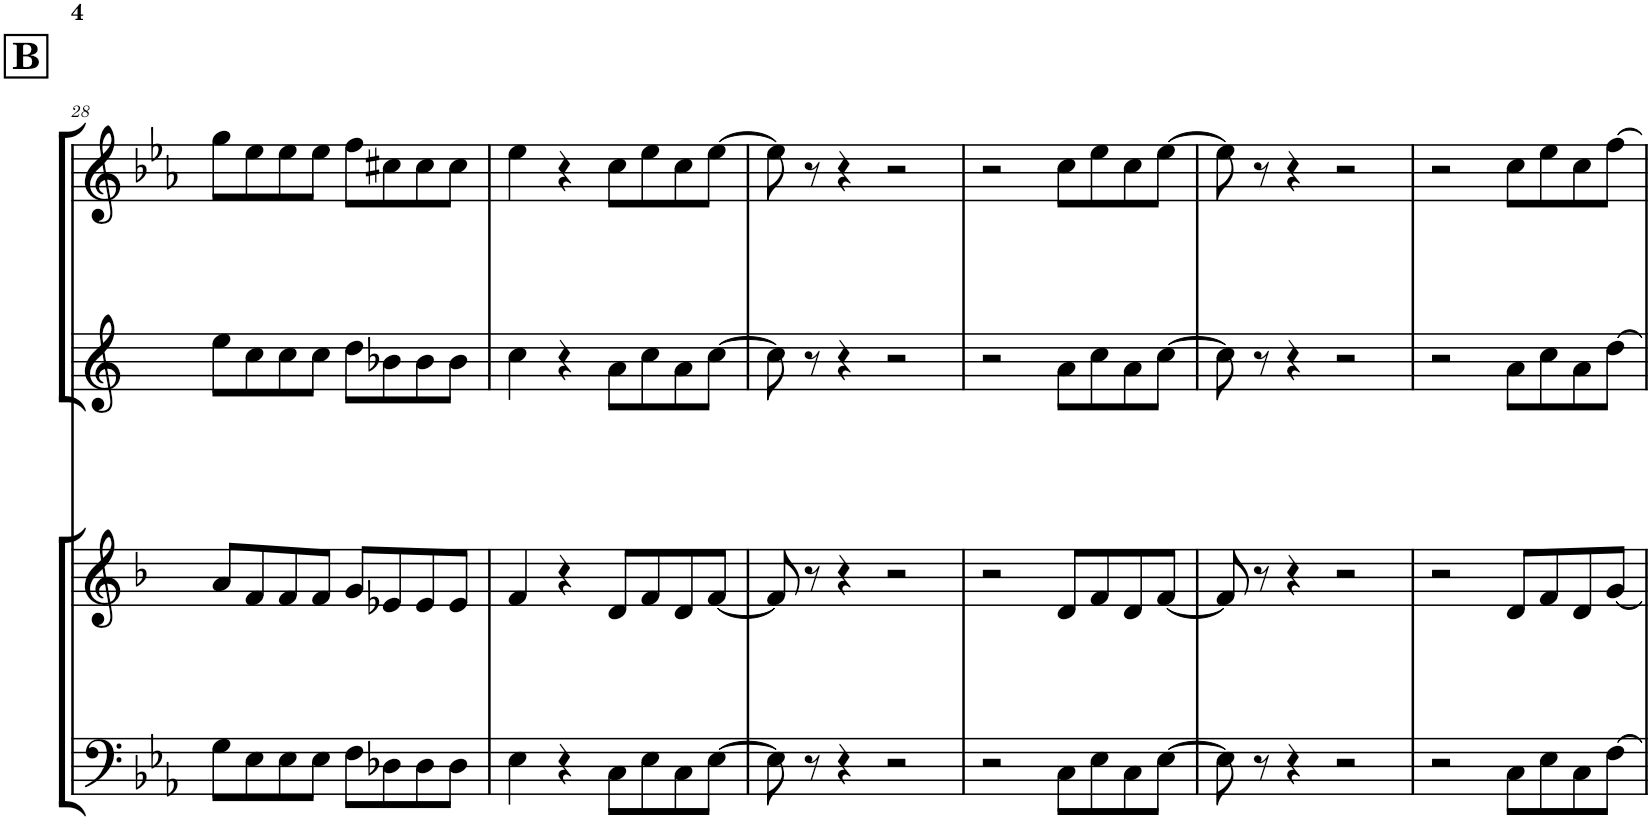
**kern	**kern	**kern	**kern
*part4	*part3	*part2	*part1
*staff4	*staff3	*staff2	*staff1
*I"Trombone	*I"Trompete em Bb	*I"Saxofone Alto	*I"Flute
*I'Trb	*I'Tpt	*	*I'Fl
!!LO:PB:g=z
*clefF4	*clefG2	*clefG2	*clefG2
*	*Trd1c2	*Trd5c9	*
*k[b-e-a-]	*k[b-]	*k[]	*k[b-e-a-]
*M4/4	*M4/4	*M4/4	*M4/4
!!LO:REH:place=s1:a:B:cj:fs=13:t=B
=28	=28	=28	=28
8G\L	8a/L	8ee\L	8gg\L
8E-\	8f/	8cc\	8ee-\
8E-\	8f/	8cc\	8ee-\
8E-\J	8f/J	8cc\J	8ee-\J
8F\L	8g/L	8dd\L	8ff\L
8D-X\	8e-X/	8b-X\	8cc#X\
8D-\	8e-/	8b-\	8cc#\
8D-\J	8e-/J	8b-\J	8cc#\J
=29	=29	=29	=29
4E-\	4f/	4cc\	4ee-\
4r	4r	4r	4r
8C\L	8d/L	8a\L	8cc\L
8E-\	8f/	8cc\	8ee-\
8C\	8d/	8a\	8cc\
[8E-\J	[8f/J	[8cc\J	[8ee-\J
=30	=30	=30	=30
8E-\]	8f/]	8cc\]	8ee-\]
8r	8r	8r	8r
4r	4r	4r	4r
2r	2r	2r	2r
=31	=31	=31	=31
2r	2r	2r	2r
8C\L	8d/L	8a\L	8cc\L
8E-\	8f/	8cc\	8ee-\
8C\	8d/	8a\	8cc\
[8E-\J	[8f/J	[8cc\J	[8ee-\J
=32	=32	=32	=32
8E-\]	8f/]	8cc\]	8ee-\]
8r	8r	8r	8r
4r	4r	4r	4r
2r	2r	2r	2r
=33	=33	=33	=33
2r	2r	2r	2r
8C\L	8d/L	8a\L	8cc\L
8E-\	8f/	8cc\	8ee-\
8C\	8d/	8a\	8cc\
[8F\J	[8g/J	[8dd\J	[8ff\J
=	=	=	=
*-	*-	*-	*-
